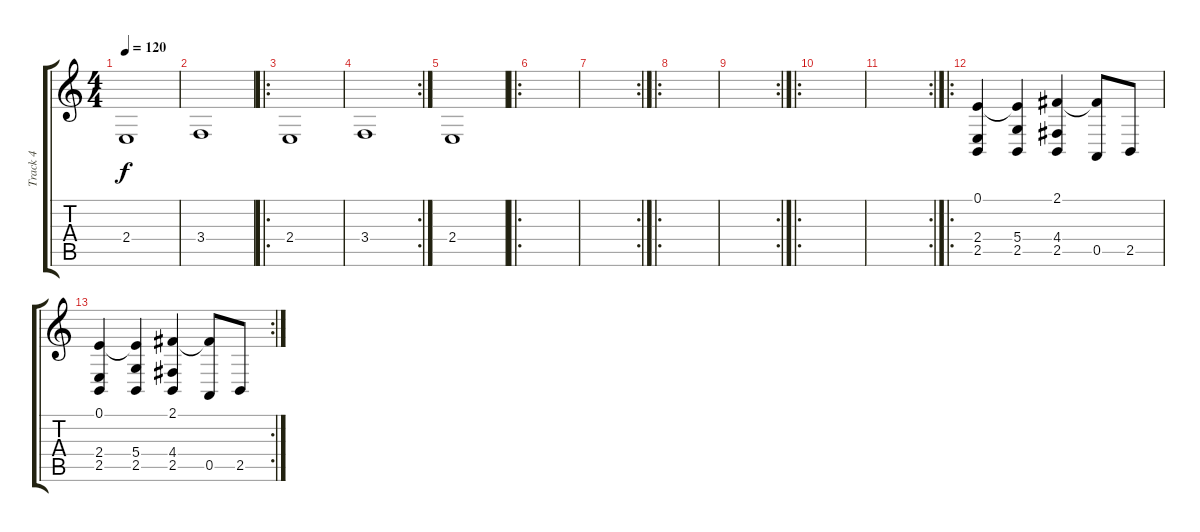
\track ("Track 4" "Track 4") {instrument fiddle}
\staff {score tabs}
\tuning (E4 B3 G3 D3 A2 E2) {hide}
\ts (4 4)
\tempo 120
\clef g2
\ks c
2.4.1{dy f} |
3.4.1 |
\ro
2.4.1 |
\rc 2
3.4.1 |
2.4.1 |
\ro
|
\rc 2
|
\ro
|
\rc 2
|
\ro
|
\rc 2
|
\ro
(0.1 2.4 2.5).4 (0.1{t} 5.4 2.5).4 (2.1 4.4 2.5).4 (2.1{t} 0.5).8 2.5.8 |
\rc 2
(0.1 2.4 2.5).4 (0.1{t} 5.4 2.5).4 (2.1 4.4 2.5).4 (2.1{t} 0.5).8 2.5.8
